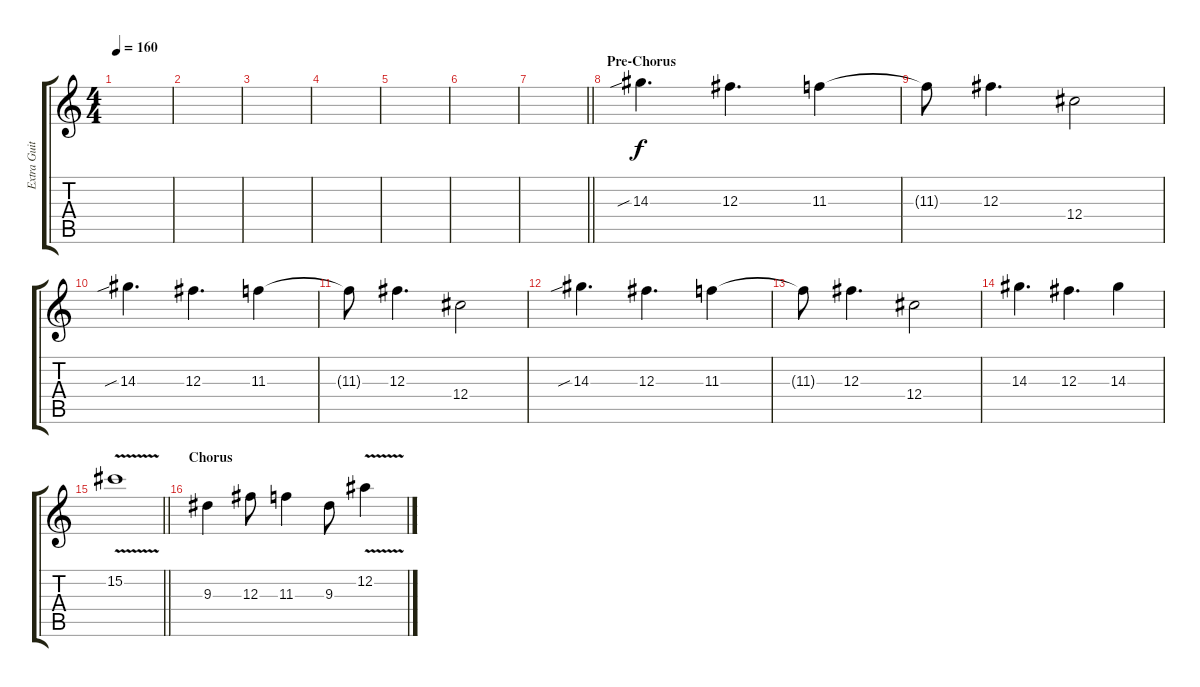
\track ("Extra Guitar" "Extra Guit") {instrument distortionguitar}
\staff {score tabs}
\tuning (Eb4 Bb3 Gb3 Db3 Ab2 Eb2) {hide}
\ts (4 4)
\tempo 160
\clef g2
\ks c
|
|
|
|
|
|
\barLineRight lightlight
|
\section ("" "Pre-Chorus")
14.3{sib}.4{d} 12.3.4{d} 11.3.4 |
11.3{t}.8 12.3.4{d} 12.4.2 |
14.3{sib}.4{d} 12.3.4{d} 11.3.4 |
11.3{t}.8 12.3.4{d} 12.4.2 |
14.3{sib}.4{d} 12.3.4{d} 11.3.4 |
11.3{t}.8 12.3.4{d} 12.4.2 |
14.3.4{d} 12.3.4{d} 14.3.4 |
\barLineRight lightlight
15.2{v}.1 |
\section ("" "Chorus")
9.3.4 12.3.8 11.3.4 9.3.8 12.2{v}.4
